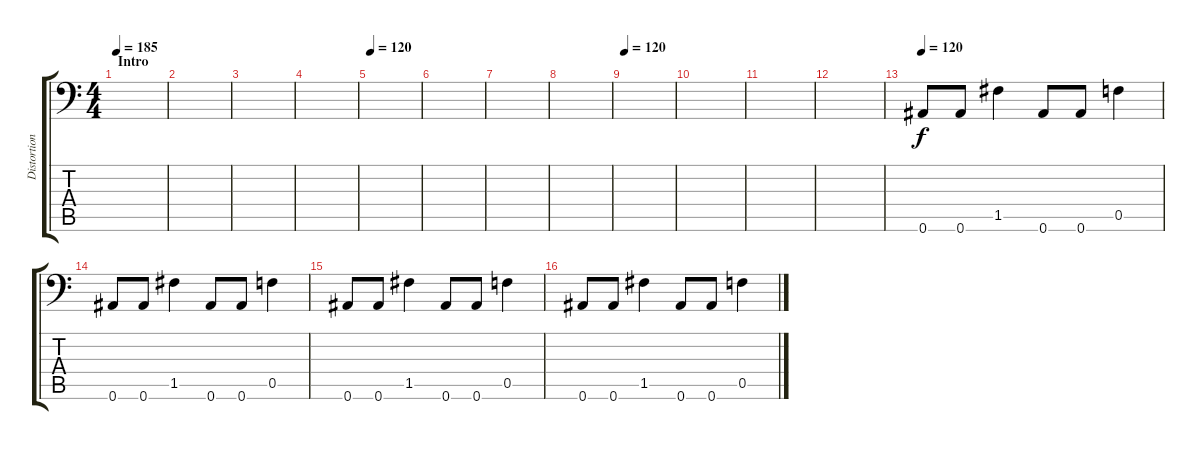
\track ("Distortion Guitar I" "Distortion") {instrument distortionguitar}
\staff {score tabs}
\tuning (C4 G3 Eb3 Bb2 F2 Bb1) {hide}
\ts (4 4)
\section ("" "Intro")
\tempo 185
\tempo 120
\tempo 185
\clef f4
\ks c
|
|
|
|
\tempo 120
|
|
|
|
\tempo 120
|
|
|
|
\tempo 120
0.6.8 0.6.8 1.5.4 0.6.8 0.6.8 0.5.4 |
0.6.8 0.6.8 1.5.4 0.6.8 0.6.8 0.5.4 |
0.6.8 0.6.8 1.5.4 0.6.8 0.6.8 0.5.4 |
0.6.8 0.6.8 1.5.4 0.6.8 0.6.8 0.5.4
